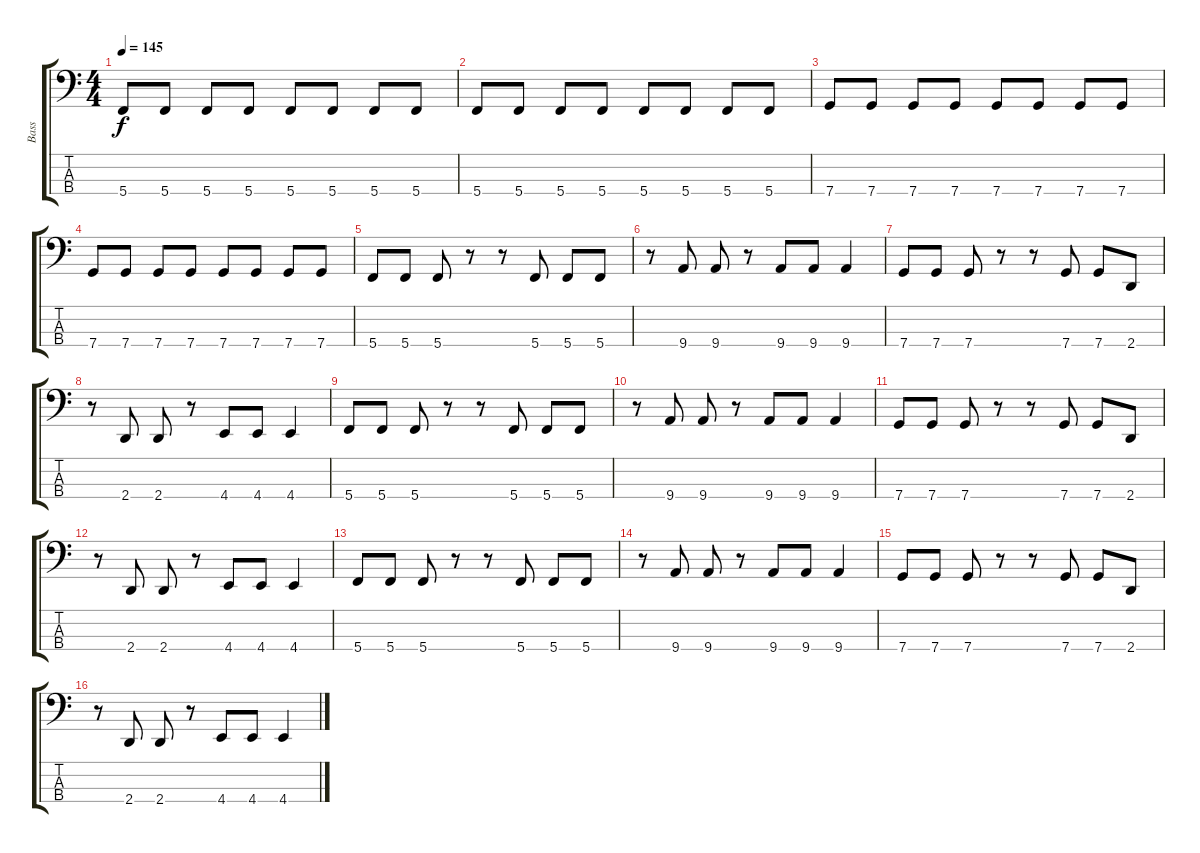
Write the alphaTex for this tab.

\track ("Bass" "Bass") {instrument electricbassfinger}
\staff {score tabs}
\tuning (F2 C2 G1 C1) {hide}
\ts (4 4)
\tempo 145
\clef f4
\ks c
5.4.8{dy f} 5.4.8 5.4.8 5.4.8 5.4.8 5.4.8 5.4.8 5.4.8 |
5.4.8 5.4.8 5.4.8 5.4.8 5.4.8 5.4.8 5.4.8 5.4.8 |
7.4.8 7.4.8 7.4.8 7.4.8 7.4.8 7.4.8 7.4.8 7.4.8 |
7.4.8 7.4.8 7.4.8 7.4.8 7.4.8 7.4.8 7.4.8 7.4.8 |
5.4.8 5.4.8 5.4.8 r.8 r.8 5.4.8 5.4.8 5.4.8 |
r.8 9.4.8 9.4.8 r.8 9.4.8 9.4.8 9.4.4 |
7.4.8 7.4.8 7.4.8 r.8 r.8 7.4.8 7.4.8 2.4.8 |
r.8 2.4.8 2.4.8 r.8 4.4.8 4.4.8 4.4.4 |
5.4.8 5.4.8 5.4.8 r.8 r.8 5.4.8 5.4.8 5.4.8 |
r.8 9.4.8 9.4.8 r.8 9.4.8 9.4.8 9.4.4 |
7.4.8 7.4.8 7.4.8 r.8 r.8 7.4.8 7.4.8 2.4.8 |
r.8 2.4.8 2.4.8 r.8 4.4.8 4.4.8 4.4.4 |
5.4.8 5.4.8 5.4.8 r.8 r.8 5.4.8 5.4.8 5.4.8 |
r.8 9.4.8 9.4.8 r.8 9.4.8 9.4.8 9.4.4 |
7.4.8 7.4.8 7.4.8 r.8 r.8 7.4.8 7.4.8 2.4.8 |
r.8 2.4.8 2.4.8 r.8 4.4.8 4.4.8 4.4.4
